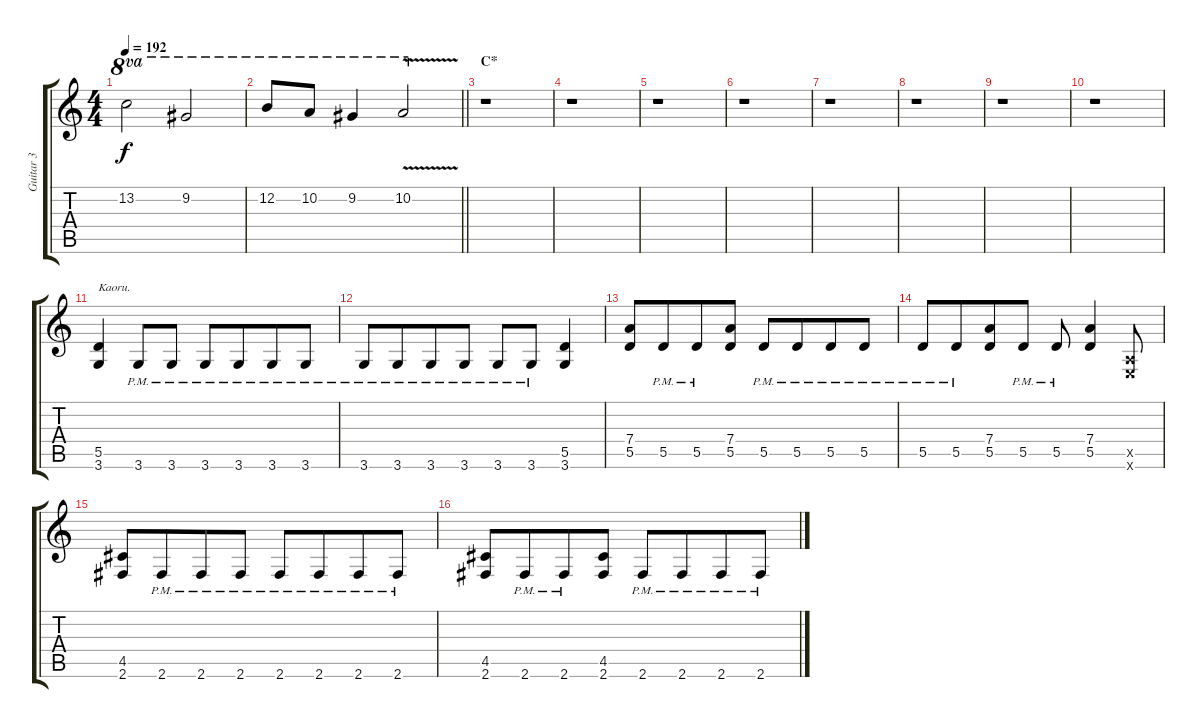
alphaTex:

\track ("Guitar 3" "Guitar 3") {instrument overdrivenguitar}
\staff {score tabs}
\tuning (E4 B3 G3 D3 A2 E2) {hide}
\ts (4 4)
\tempo 192
\clef g2
\ks c
13.2.2{ot 8va dy f} 9.2.2{ot 8va} |
\barLineRight lightlight
12.2.8{ot 8va} 10.2.8{ot 8va} 9.2.4{ot 8va} 10.2{v}.2{ot 8va} |
\section ("" "C*")
r.1 |
r.1 |
r.1 |
r.1 |
r.1 |
r.1 |
r.1 |
r.1 |
(5.5 3.6).4{txt "Kaoru."} 3.6{pm}.8 3.6{pm}.8 3.6{pm}.8 3.6{pm}.8{beam merge} 3.6{pm}.8 3.6{pm}.8 |
3.6{pm}.8 3.6{pm}.8{beam merge} 3.6{pm}.8 3.6{pm}.8 3.6{pm}.8 3.6{pm}.8 (5.5 3.6).4 |
(7.4 5.5).8 5.5{pm}.8{beam merge} 5.5{pm}.8 (7.4 5.5).8 5.5{pm}.8 5.5{pm}.8{beam merge} 5.5{pm}.8 5.5{pm}.8 |
5.5{pm}.8 5.5{pm}.8{beam merge} (7.4 5.5).8 5.5{pm}.8 5.5{pm}.8 (7.4 5.5).4 (0.5{x} 0.6{x}).8 |
(4.5 2.6).8 2.6{pm}.8{beam merge} 2.6{pm}.8 2.6{pm}.8 2.6{pm}.8 2.6{pm}.8{beam merge} 2.6{pm}.8 2.6{pm}.8 |
(4.5 2.6).8 2.6{pm}.8{beam merge} 2.6{pm}.8 (4.5 2.6).8 2.6{pm}.8 2.6{pm}.8{beam merge} 2.6{pm}.8 2.6{pm}.8
